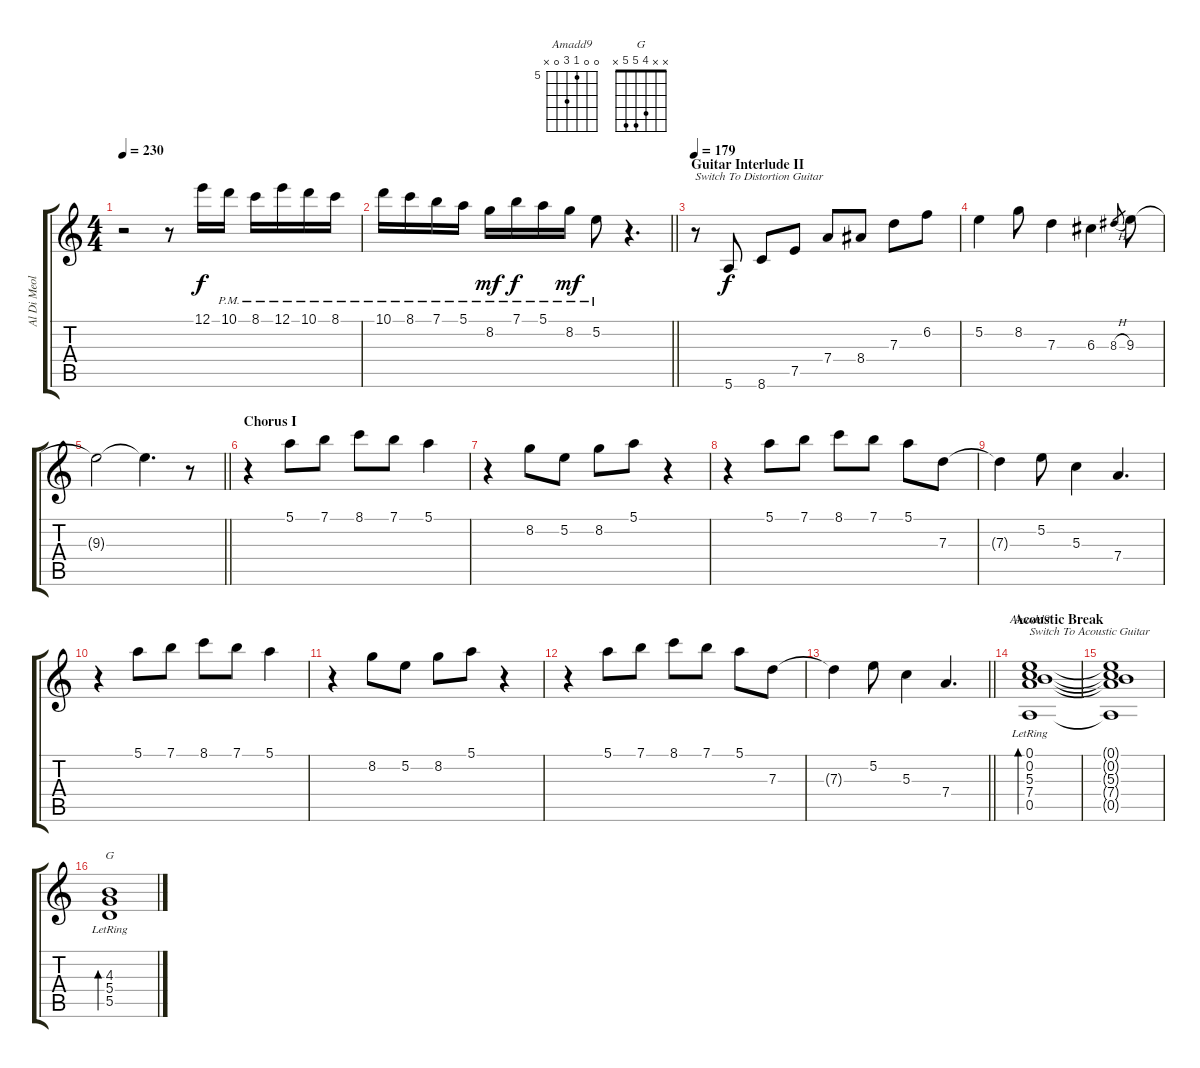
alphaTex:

\track ("Al Di Meola" "Al Di Meol") {instrument electricguitarjazz}
\staff {score tabs}
\tuning (E4 B3 G3 D3 A2 E2) {hide}
\chord ("Amadd9" 0 0 5 7 0 x) {firstfret 5}
\chord ("G" x x 4 5 5 x)
\ts (4 4)
\tempo 230
\clef g2
\ks c
r.2{dy f} r.8 12.1.16 10.1{pm}.16 8.1{pm}.16 12.1{pm}.16 10.1{pm}.16 8.1{pm}.16 |
\barLineRight lightlight
10.1{pm}.16 8.1{pm}.16 7.1{pm}.16 5.1{pm}.16 8.2{pm}.16{dy mf} 7.1{pm}.16{dy f} 5.1{pm}.16 8.2{pm}.16{dy mf} 5.2{pm}.8 r.4{d} |
\section ("" "Guitar Interlude II")
\tempo 179
r.8{txt "Switch To Distortion Guitar" instrument overdrivenguitar} 5.6.8{dy f} 8.6.8 7.5.8 7.4.8 8.4.8 7.3.8 6.2.8 |
5.2.4 8.2.8 7.3.4 6.3.4 8.3{h}.8{gr} 9.3.8 |
\barLineRight lightlight
9.3{t}.2 9.3{t}.4{d} r.8 |
\section ("" "Chorus I")
r.4 5.1.8 7.1.8 8.1.8 7.1.8 5.1.4 |
r.4 8.2.8 5.2.8 8.2.8 5.1.8 r.4 |
r.4 5.1.8 7.1.8 8.1.8 7.1.8 5.1.8 7.3.8 |
7.3{t}.4 5.2.8 5.3.4 7.4.4{d} |
r.4 5.1.8 7.1.8 8.1.8 7.1.8 5.1.4 |
r.4 8.2.8 5.2.8 8.2.8 5.1.8 r.4 |
r.4 5.1.8 7.1.8 8.1.8 7.1.8 5.1.8 7.3.8 |
\barLineRight lightlight
7.3{t}.4 5.2.8 5.3.4 7.4.4{d} |
\section ("" "Acoustic Break")
(0.1{lr} 0.2{lr} 5.3{lr} 7.4{lr} 0.5{lr}).1{bd 240 ch "Amadd9" txt "Switch To Acoustic Guitar" instrument acousticguitarsteel} |
(0.1{t} 0.2{t} 5.3{t} 7.4{t} 0.5{t}).1 |
(4.3{lr} 5.4{lr} 5.5{lr}).1{bd 240 ch "G"}
